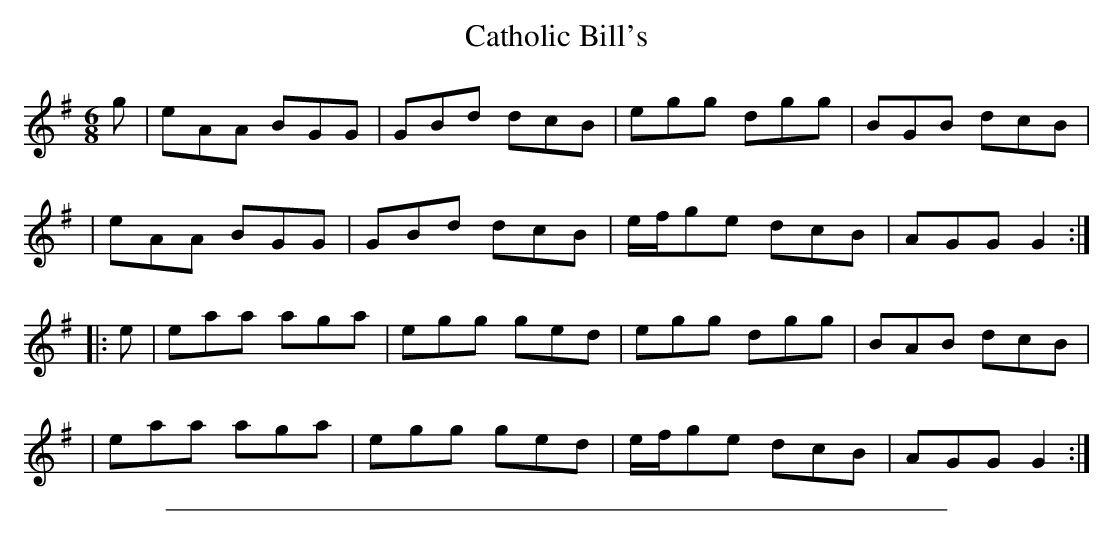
X:1
T: Catholic Bill's
M:6/8
L:1/8
K:G
g \
| eAA BGG | GBd dcB | egg    dgg | BGB dcB |
| eAA BGG | GBd dcB | e/f/ge dcB | AGG G2 :|
|: e \
| eaa aga | egg ged | egg    dgg | BAB dcB |
| eaa aga | egg ged | e/f/ge dcB | AGG G2 :|
